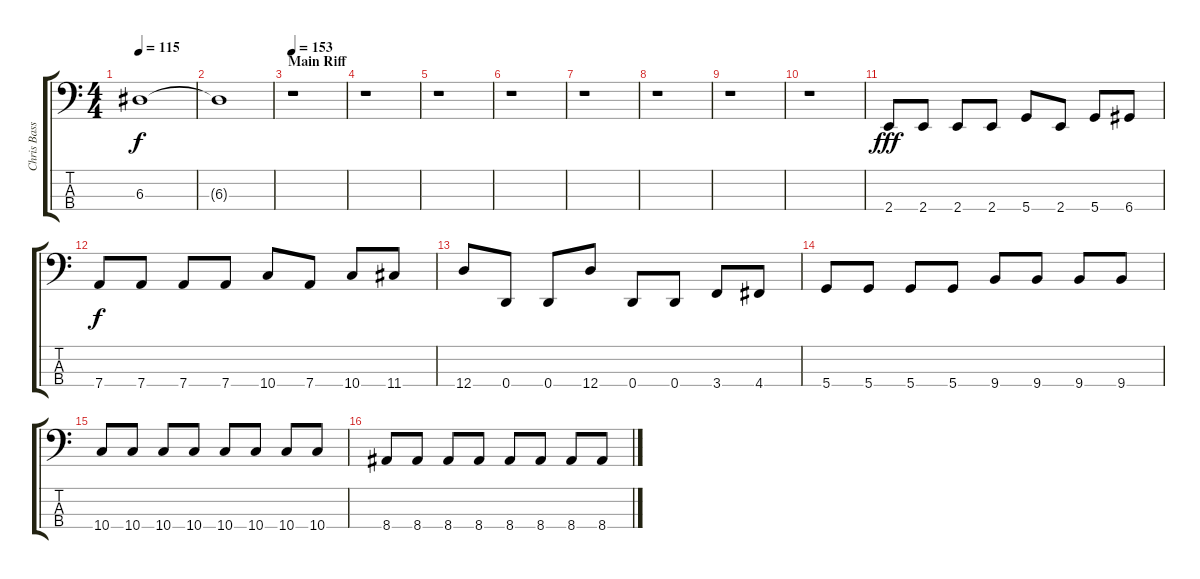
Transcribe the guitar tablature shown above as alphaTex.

\track ("Chris Bass" "Chris Bass") {instrument electricbassfinger}
\staff {score tabs}
\tuning (G2 D2 A1 D1) {hide}
\ts (4 4)
\tempo 115
\clef f4
\ks c
6.3{t}.1{dy f} |
6.3{t}.1 |
\section ("" "Main Riff")
\tempo 153
r.1 |
r.1 |
r.1 |
r.1 |
r.1 |
r.1 |
r.1 |
r.1 |
2.4.8{dy fff} 2.4.8 2.4.8 2.4.8 5.4.8 2.4.8 5.4.8 6.4.8 |
7.4.8{dy f} 7.4.8 7.4.8 7.4.8 10.4.8 7.4.8 10.4.8 11.4.8 |
12.4.8 0.4.8 0.4.8 12.4.8 0.4.8 0.4.8 3.4.8 4.4.8 |
5.4.8 5.4.8 5.4.8 5.4.8 9.4.8 9.4.8 9.4.8 9.4.8 |
10.4.8 10.4.8 10.4.8 10.4.8 10.4.8 10.4.8 10.4.8 10.4.8 |
8.4.8 8.4.8 8.4.8 8.4.8 8.4.8 8.4.8 8.4.8 8.4.8
